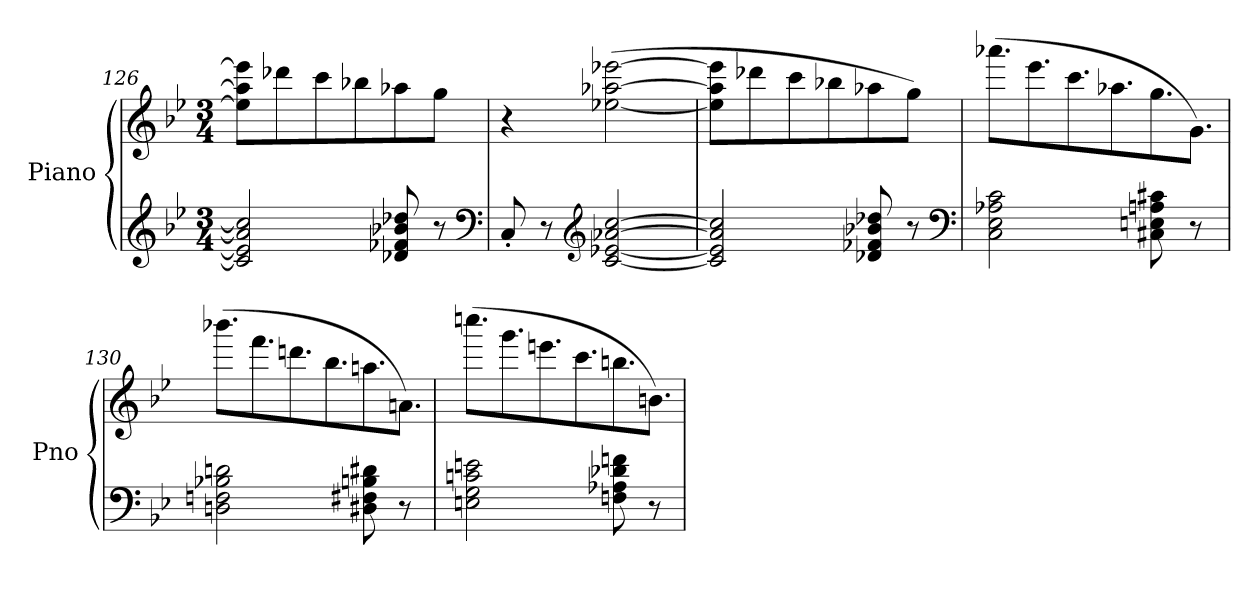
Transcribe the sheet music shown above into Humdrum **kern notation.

**kern	**kern
*part1	*part1
*staff2	*staff1
*I"Piano	*
*I'Pno	*
*clefG2	*clefG2
*k[b-e-]	*k[b-e-]
*B-:	*B-:
*M3/4	*M3/4
=126	=126
2c/] 2e-/] 2a-/] 2cc/]	8ee-\] 8aa-\] 8eee-\]L
.	8ddd-X\
.	8ccc\
.	8bb-X\
8d-X/ 8f-X/ 8b-X/ 8dd-X/	8aa-X\
8r	8gg\J
*clefF4	*
=127	=127
8C'/	4r
8r	.
*clefG2	*
[2c/ [2e-X/ [2a-X/ [2cc/	([2ee-X\ [2aa-X\ [2eee-X\
!!LO:LB:g=z
=128	=128
2c/] 2e-/] 2a-/] 2cc/]	8ee-\] 8aa-\] 8eee-\]L
.	8ddd-X\
.	8ccc\
.	8bb-X\
8d-X/ 8f-X/ 8b-X/ 8dd-X/	8aa-X\
8r	8gg\J)
*clefF4	*
=129	=129
*	*Xtuplet
2C\ 2E-\ 2A-X\ 2c\	(12.aaa-X\L
.	12.eee-\
.	12.ccc\
.	12.aa-X\
8C#X\ 8En\ 8An\ 8c#X\	12.gg\
8r	12.g\J)
=130	=130
2Dn\ 2Fn\ 2B-X\ 2dn\	(12.bbb-X\L
.	12.fff\
.	12.dddn\
.	12.bb-\
8D#X\ 8F#X\ 8Bn\ 8d#X\	12.aan\
8r	12.an\J)
=131	=131
2En\ 2G\ 2cn\ 2en\	(12.ccccn\L
.	12.ggg\
.	12.eeen\
.	12.ccc\
8Fn\ 8A-X\ 8d-X\ 8fn\	12.bbn\
8r	12.bn\J)
=	=
*-	*-
